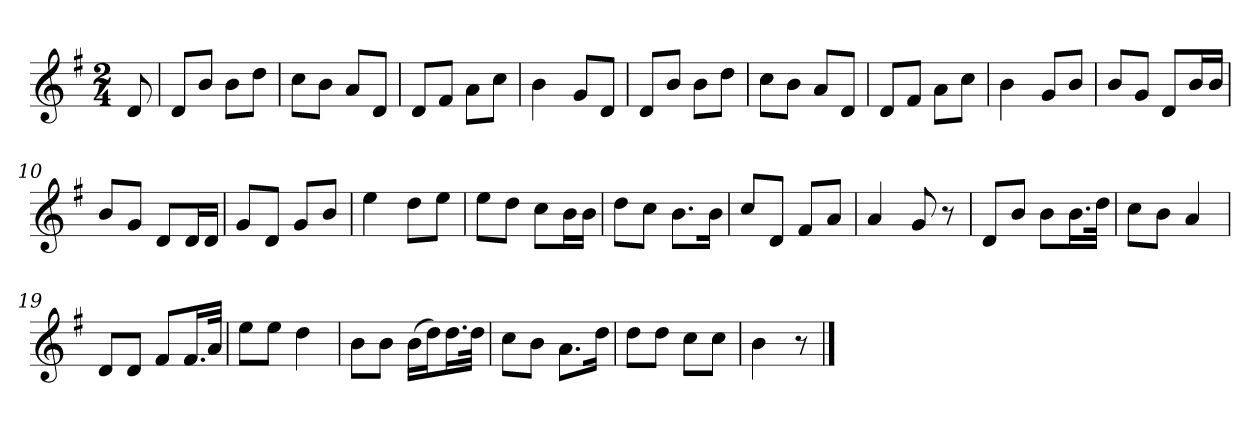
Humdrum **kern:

**kern
*part1
*staff1
*k[f#]
*M2/4
*MM120
=
8d
=1
8dL
8bJ
8bL
8ddJ
=2
8ccL
8bJ
8aL
8dJ
=3
8dL
8f#J
8aL
8ccJ
=4
4b
8gL
8dJ
=5
8dL
8bJ
8bL
8ddJ
=6
8ccL
8bJ
8aL
8dJ
=7
8dL
8f#J
8aL
8ccJ
=8
4b
8gL
8bJ
=9
8bL
8gJ
8dL
16bL
16bJJ
=10
8bL
8gJ
8dL
16dL
16dJJ
=11
8gL
8dJ
8gL
8bJ
=12
4ee
8ddL
8eeJ
=13
8eeL
8ddJ
8ccL
16bL
16bJJ
=14
8ddL
8ccJ
8.bL
16bJk
=15
8ccL
8dJ
8f#L
8aJ
=16
4a
8g
8r
=17
8dL
8bJ
8bL
16.bL
32ddJJk
=18
8ccL
8bJ
4a
=19
8dL
8dJ
8f#L
16.f#L
32aJJk
=20
8eeL
8eeJ
4dd
=21
8bL
8bJ
(16bLL
16ddJ)
16.ddL
32ddJJk
=22
8ccL
8bJ
8.aL
16ddJk
=23
8ddL
8ddJ
8ccL
8ccJ
=24
4b
8r
==
*-
